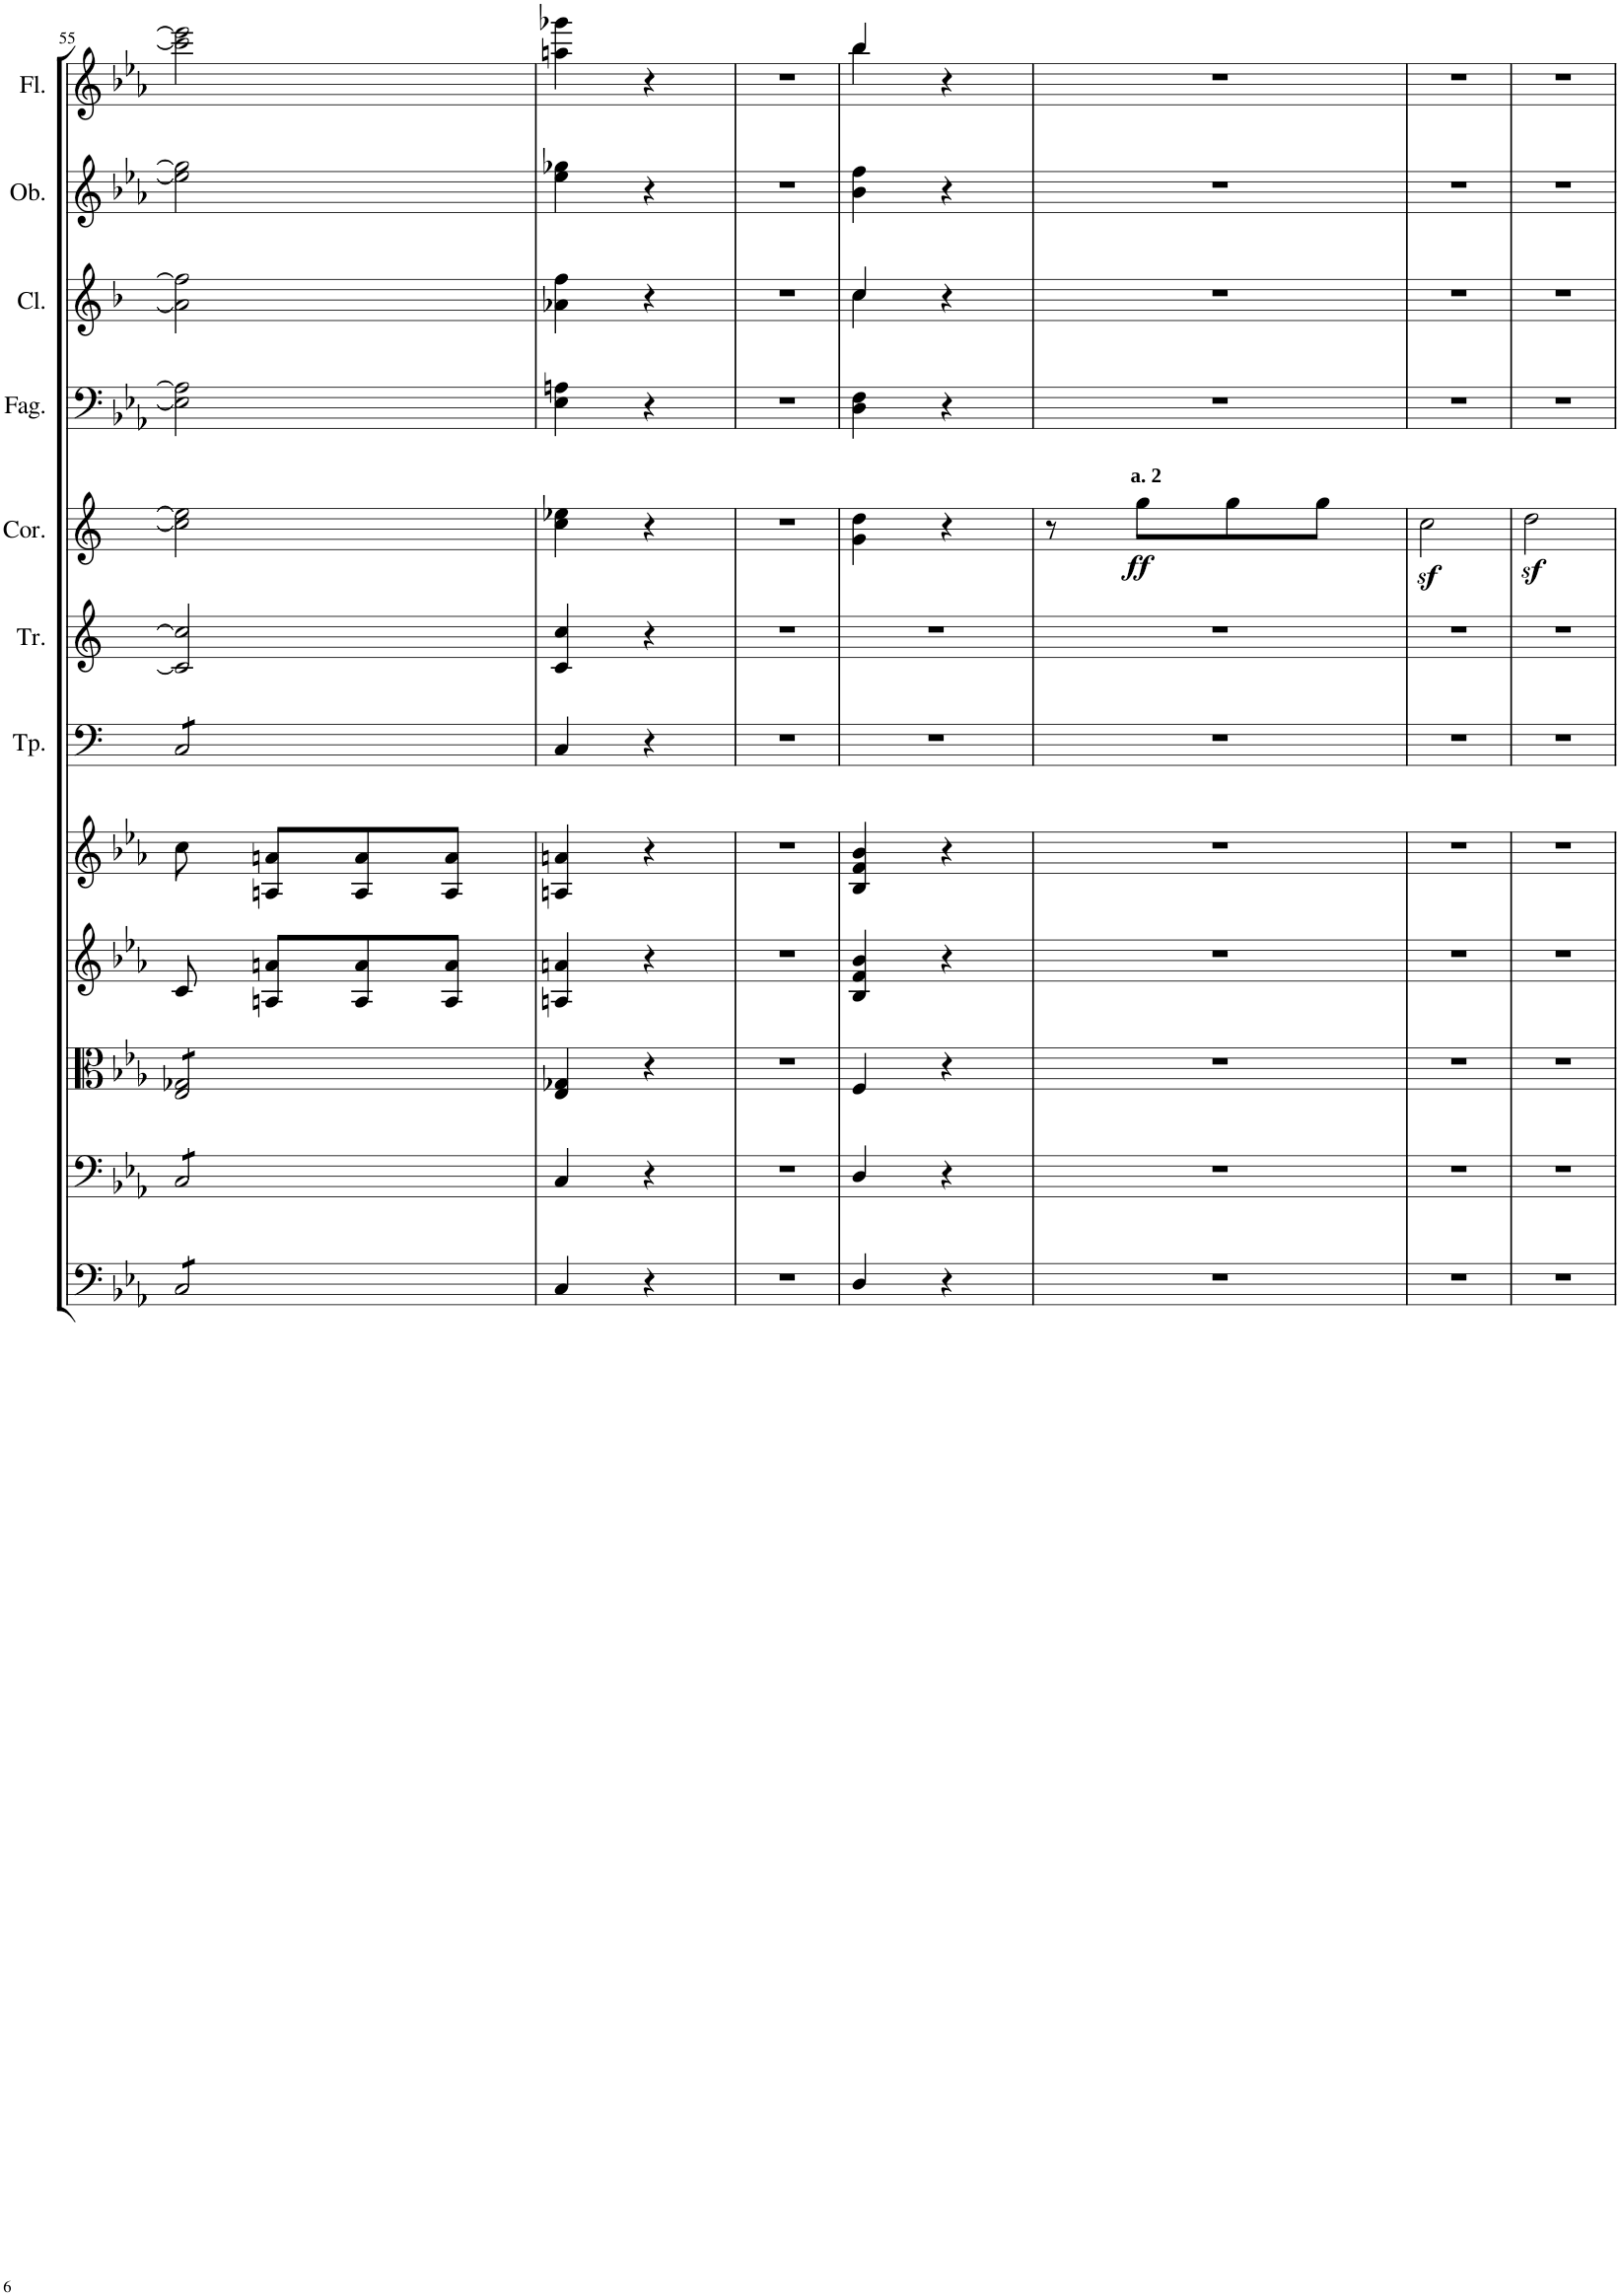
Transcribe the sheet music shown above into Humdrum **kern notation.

**kern	**kern	**kern	**kern	**kern	**kern	**kern	**kern	**dynam	**kern	**kern	**kern	**kern
*part12	*part11	*part10	*part9	*part8	*part7	*part6	*part5	*part5	*part4	*part3	*part2	*part1
*staff12	*staff11	*staff10	*staff9	*staff8	*staff7	*staff6	*staff5	*staff5	*staff4	*staff3	*staff2	*staff1
*I"Basso	*I"Violoncello	*I"Viola	*I"Violino II	*I"Violino I	*I"Timpani in C.G	*I"Trombe in C	*I"Corni in Es	*	*I"Fagotti	*I"Clarinetti in B	*I"Oboi	*I"Flauti
*	*	*	*	*	*I'Tp.	*I'Tr.	*I'Cor.	*	*I'Fag.	*I'Cl.	*I'Ob.	*I'Fl.
!!LO:PB:g=z
*clefF4	*clefF4	*clefC3	*clefG2	*clefG2	*clefF4	*clefG2	*clefG2	*	*clefF4	*clefG2	*clefG2	*clefG2
*Trd7c12	*	*	*	*	*	*	*Trd5c9	*	*	*Trd1c2	*	*
*k[b-e-a-]	*k[b-e-a-]	*k[b-e-a-]	*k[b-e-a-]	*k[b-e-a-]	*k[]	*k[]	*k[]	*	*k[b-e-a-]	*k[b-]	*k[b-e-a-]	*k[b-e-a-]
*M2/4	*M2/4	*M2/4	*M2/4	*M2/4	*M2/4	*M2/4	*M2/4	*	*M2/4	*M2/4	*M2/4	*M2/4
=55	=55	=55	=55	=55	=55	=55	=55	=55	=55	=55	=55	=55
*tremolo	*	*	*	*	*	*	*	*	*	*	*	*
*	*tremolo	*	*	*	*	*	*	*	*	*	*	*
*	*	*tremolo	*	*	*	*	*	*	*	*	*	*
*	*	*	*	*	*tremolo	*	*	*	*	*	*	*
8C/L	8C/L	8E-/ 8G-X/L	8c/	8cc\	8C/L	2c/] 2cc/]	2cc\] 2ee-\]	.	2E-\] 2A\]	2a-\] 2ff\]	2ee-\] 2gg-\]	2ccc\] 2eee-\]
8C/	8C/	8E-/ 8G-X/	8An/ 8an/L	8An/ 8an/L	8C/	.	.	.	.	.	.	.
8C/	8C/	8E-/ 8G-X/	8A/ 8a/	8A/ 8a/	8C/	.	.	.	.	.	.	.
8C/J	8C/J	8E-/ 8G-X/J	8A/ 8a/J	8A/ 8a/J	8C/J	.	.	.	.	.	.	.
*	*	*	*	*	*Xtremolo	*	*	*	*	*	*	*
*	*	*Xtremolo	*	*	*	*	*	*	*	*	*	*
*	*Xtremolo	*	*	*	*	*	*	*	*	*	*	*
*Xtremolo	*	*	*	*	*	*	*	*	*	*	*	*
=56	=56	=56	=56	=56	=56	=56	=56	=56	=56	=56	=56	=56
4C/	4C/	4E-/ 4G-X/	4An/ 4an/	4An/ 4an/	4C/	4c/ 4cc/	4cc\ 4ee-X\	.	4E-\ 4An\	4a-X\ 4ff\	4ee-\ 4gg-X\	4aan\ 4ggg-X\
4r	4r	4r	4r	4r	4r	4r	4r	.	4r	4r	4r	4r
=57	=57	=57	=57	=57	=57	=57	=57	=57	=57	=57	=57	=57
2r	2r	2r	2r	2r	2r	2r	2r	.	2r	2r	2r	2r
=58	=58	=58	=58	=58	=58	=58	=58	=58	=58	=58	=58	=58
*	*	*	*	*	*	*	*	*	*	*^	*	*^
4D/	4D/	4F/	4B-/ 4f/ 4b-/	4B-/ 4f/ 4b-/	2r	2r	4g\ 4dd\	.	4D\ 4F\	4cc/	4cc\	4b-\ 4ff\	4bb-/	4bb-\
4r	4r	4r	4r	4r	.	.	4r	.	4r	4r	4ryy	4r	4r	4ryy
*	*	*	*	*	*	*	*	*	*	*v	*v	*	*v	*v
=59	=59	=59	=59	=59	=59	=59	=59	=59	=59	=59	=59	=59
2r	2r	2r	2r	2r	2r	2r	8r	.	2r	2r	2r	2r
!	!	!	!	!	!	!	!LO:TX:a:B:t=a. 2	!	!	!	!	!
!	!	!	!	!	!	!	!	!LO:DY:b	!	!	!	!
.	.	.	.	.	.	.	8gg\L	ff	.	.	.	.
.	.	.	.	.	.	.	8gg\	.	.	.	.	.
.	.	.	.	.	.	.	8gg\J	.	.	.	.	.
=60	=60	=60	=60	=60	=60	=60	=60	=60	=60	=60	=60	=60
2r	2r	2r	2r	2r	2r	2r	2ccz<\	.	2r	2r	2r	2r
=61	=61	=61	=61	=61	=61	=61	=61	=61	=61	=61	=61	=61
2r	2r	2r	2r	2r	2r	2r	2ddz<\	.	2r	2r	2r	2r
=	=	=	=	=	=	=	=	=	=	=	=	=
*-	*-	*-	*-	*-	*-	*-	*-	*-	*-	*-	*-	*-
